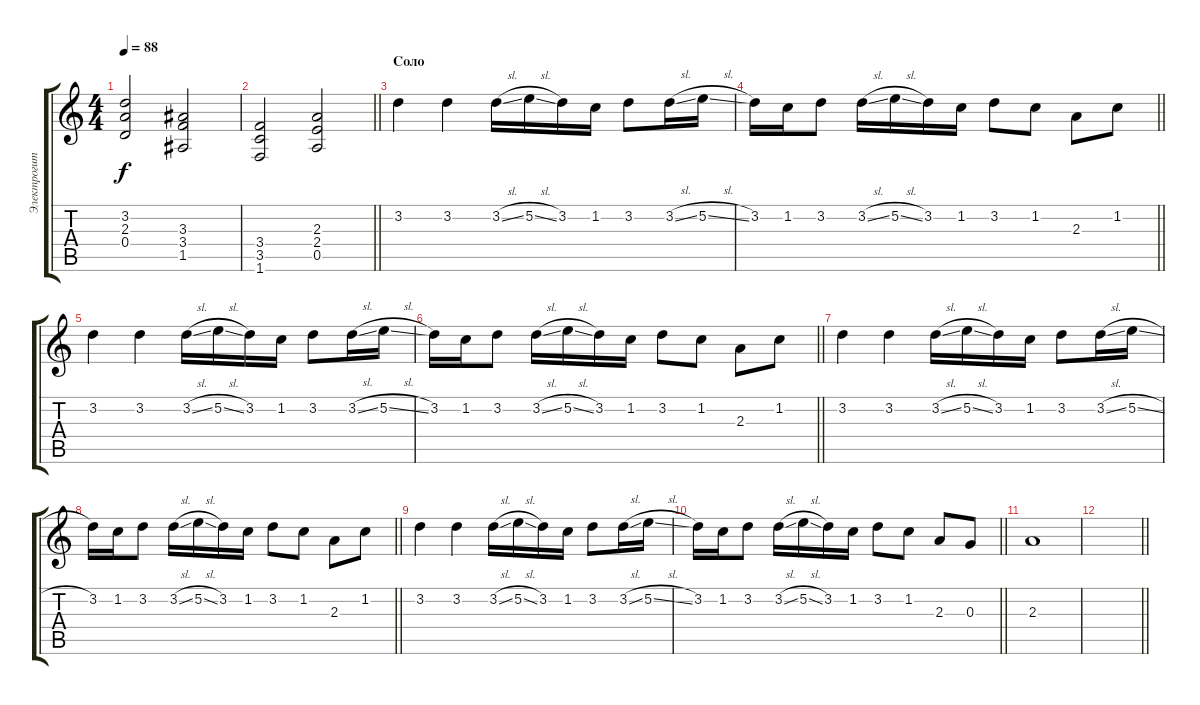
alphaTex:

\track ("Электрогитара" "Электрогит") {instrument distortionguitar}
\staff {score tabs}
\tuning (E4 B3 G3 D3 A2 E2) {hide}
\ts (4 4)
\tempo 88
\clef g2
\ks c
(3.2 2.3 0.4).2{dy f} (3.3 3.4 1.5).2 |
\barLineRight lightlight
(3.4 3.5 1.6).2 (2.3 2.4 0.5).2 |
\section ("" "Соло")
3.2.4 3.2.4 3.2{sl}.16 5.2{sl}.16 3.2.16 1.2.16 3.2.8 3.2{sl}.16 5.2{sl}.16 |
\barLineRight lightlight
3.2.16 1.2.16 3.2.8 3.2{sl}.16 5.2{sl}.16 3.2.16 1.2.16 3.2.8 1.2.8 2.3.8 1.2.8 |
3.2.4 3.2.4 3.2{sl}.16 5.2{sl}.16 3.2.16 1.2.16 3.2.8 3.2{sl}.16 5.2{sl}.16 |
\barLineRight lightlight
3.2.16 1.2.16 3.2.8 3.2{sl}.16 5.2{sl}.16 3.2.16 1.2.16 3.2.8 1.2.8 2.3.8 1.2.8 |
3.2.4 3.2.4 3.2{sl}.16 5.2{sl}.16 3.2.16 1.2.16 3.2.8 3.2{sl}.16 5.2{sl}.16 |
\barLineRight lightlight
3.2.16 1.2.16 3.2.8 3.2{sl}.16 5.2{sl}.16 3.2.16 1.2.16 3.2.8 1.2.8 2.3.8 1.2.8 |
3.2.4 3.2.4 3.2{sl}.16 5.2{sl}.16 3.2.16 1.2.16 3.2.8 3.2{sl}.16 5.2{sl}.16 |
\barLineRight lightlight
3.2.16 1.2.16 3.2.8 3.2{sl}.16 5.2{sl}.16 3.2.16 1.2.16 3.2.8 1.2.8 2.3.8 0.3.8 |
2.3.1{volume 12} |
\barLineRight lightlight
